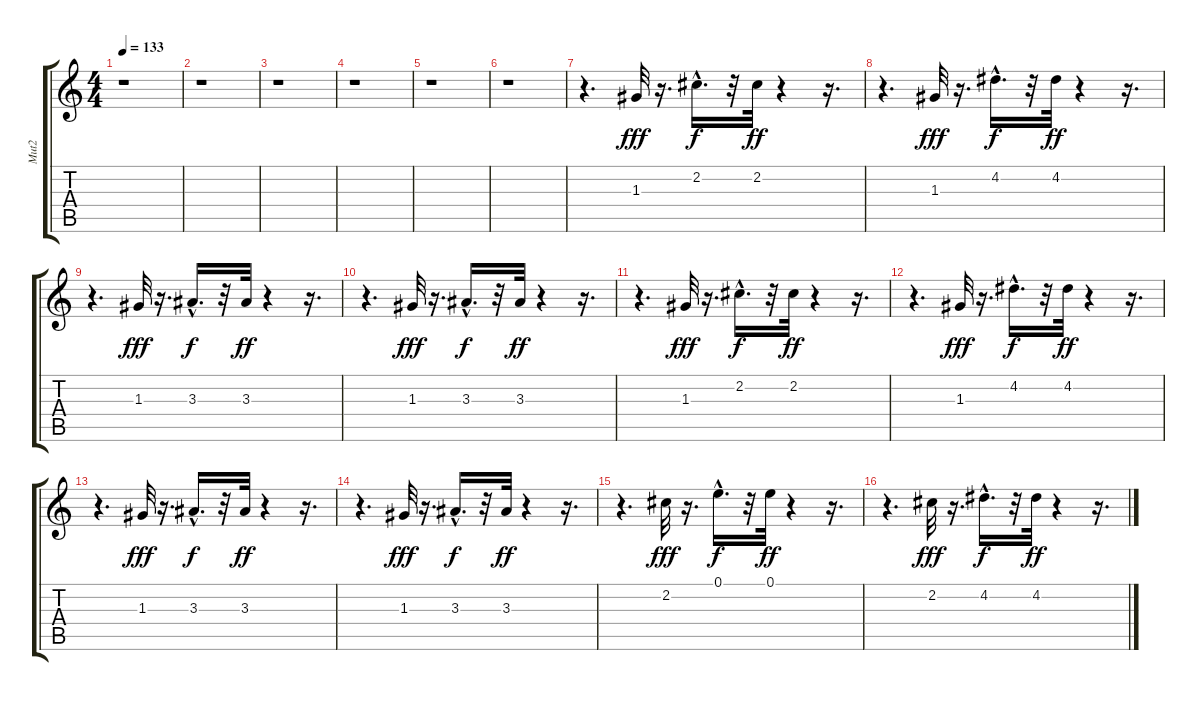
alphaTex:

\track ("Mut2" "Mut2") {instrument electricguitarmuted}
\staff {score tabs}
\tuning (E4 B3 G3 D3 A2 E2) {hide}
\ts (4 4)
\tempo 133
\clef g2
\ks c
r.1{dy fff} |
r.1 |
r.1 |
r.1 |
r.1 |
r.1 |
r.4{d} 1.3.32 r.16{d} 2.2{hac}.16{d dy f} r.32 2.2.32{dy ff} r.4 r.16{d} |
r.4{d} 1.3.32{dy fff} r.16{d} 4.2{hac}.16{d dy f} r.32 4.2.32{dy ff} r.4 r.16{d} |
r.4{d} 1.3.32{dy fff} r.16{d} 3.3{hac}.16{d dy f} r.32 3.3.32{dy ff} r.4 r.16{d} |
r.4{d} 1.3.32{dy fff} r.16{d} 3.3{hac}.16{d dy f} r.32 3.3.32{dy ff} r.4 r.16{d} |
r.4{d} 1.3.32{dy fff} r.16{d} 2.2{hac}.16{d dy f} r.32 2.2.32{dy ff} r.4 r.16{d} |
r.4{d} 1.3.32{dy fff} r.16{d} 4.2{hac}.16{d dy f} r.32 4.2.32{dy ff} r.4 r.16{d} |
r.4{d} 1.3.32{dy fff} r.16{d} 3.3{hac}.16{d dy f} r.32 3.3.32{dy ff} r.4 r.16{d} |
r.4{d} 1.3.32{dy fff} r.16{d} 3.3{hac}.16{d dy f} r.32 3.3.32{dy ff} r.4 r.16{d} |
r.4{d} 2.2.32{dy fff} r.16{d} 0.1{hac}.16{d dy f} r.32 0.1.32{dy ff} r.4 r.16{d} |
r.4{d} 2.2.32{dy fff} r.16{d} 4.2{hac}.16{d dy f} r.32 4.2.32{dy ff} r.4 r.16{d}
